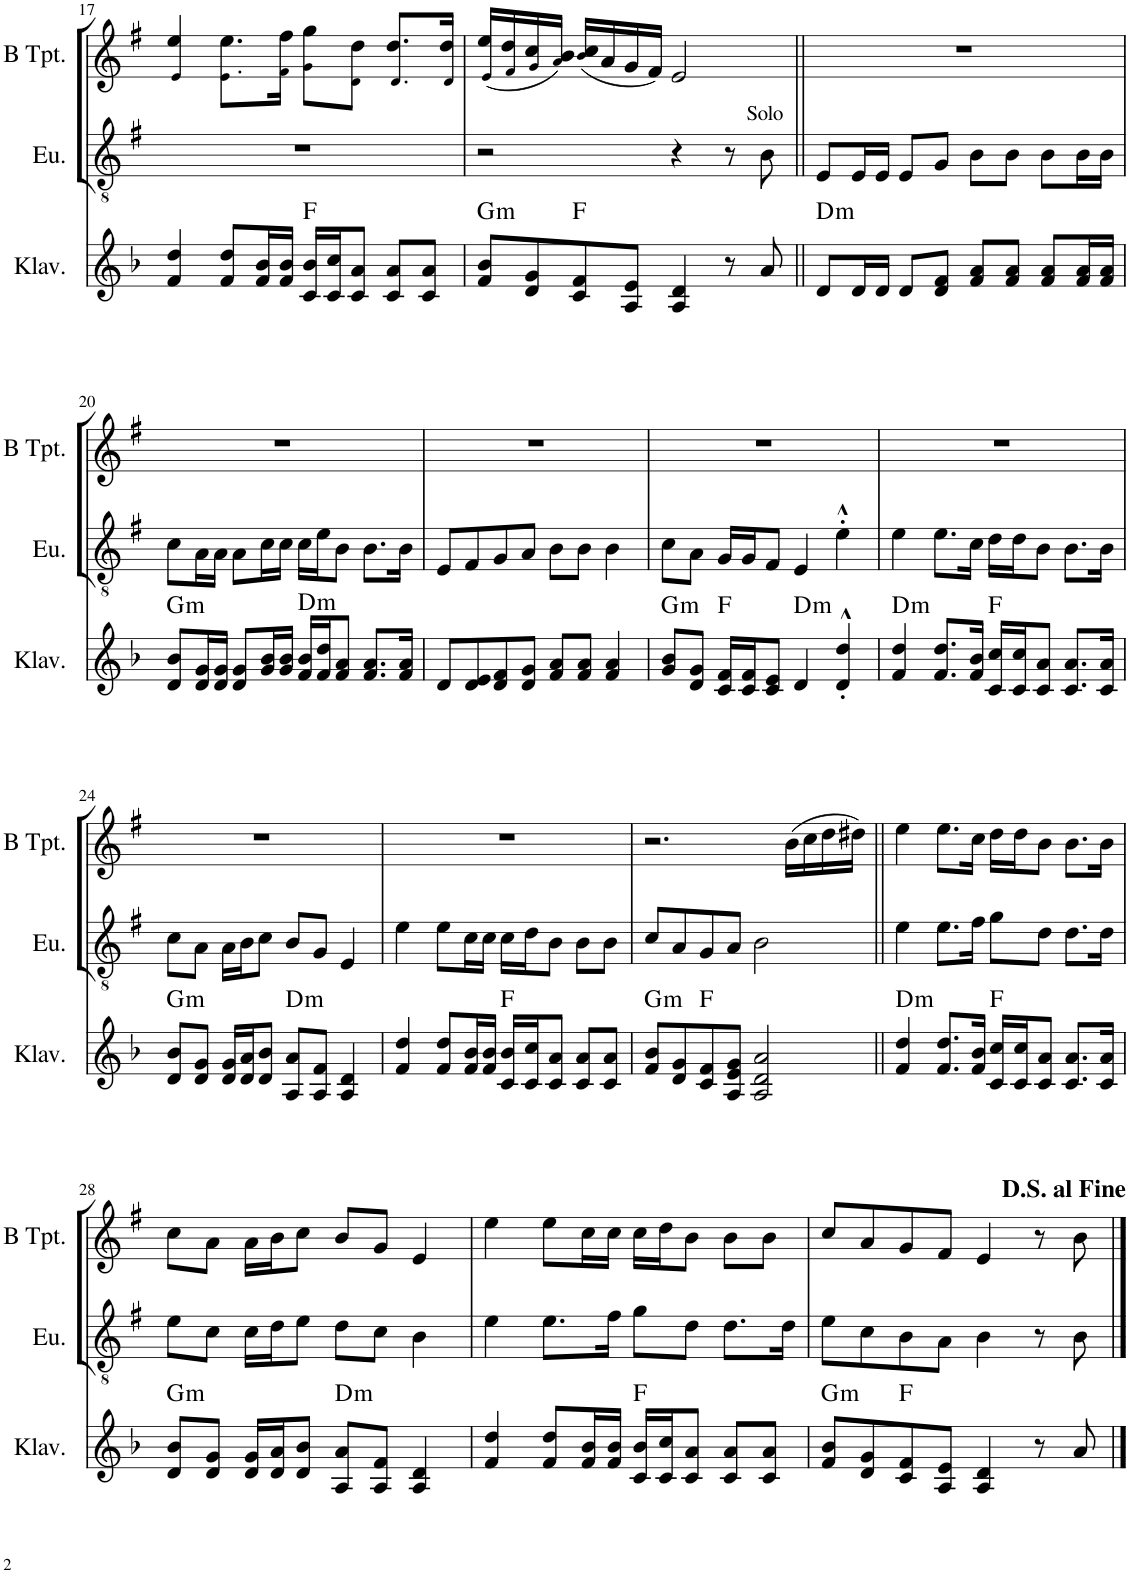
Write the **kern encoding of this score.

**kern	**harte	**kern	**kern
*part3	*part3	*part2	*part1
*staff3	*	*staff2	*staff1
*I"Klavier	*	*I"Euphonium	*I"Trompete in B
*I'Klav.	*	*I'Eu.	*
!!LO:PB:g=z
*clefG2	*	*clefGv2	*clefG2
*	*	*Trd1c2	*Trd1c2
*k[b-]	*	*k[f#]	*k[f#]
*M4/4	*	*M4/4	*M4/4
=17	=17	=17	=17
4f/ 4dd/	.	1r	4e/ 4ee/
8f/ 8dd/L	.	.	8.e\ 8.ee\L
16f/ 16b-/L	.	.	.
16f/ 16b-/JJ	.	.	16f#\ 16ff#\Jk
16c/ 16b-/LL	F:maj	.	8g\ 8gg\L
16c/ 16cc/J	.	.	.
8c/ 8a/J	.	.	8d\ 8dd\J
8c/ 8a/L	.	.	8.d/ 8.dd/L
8c/ 8a/J	.	.	.
.	.	.	16d/ 16dd/Jk
=18	=18	=18	=18
!	!LO:H:kt=m	!	!
8f/ 8b-/L	G:min	2r	(16e/ 16ee/LL
.	.	.	16f#/ 16dd/
8d/ 8g/	.	.	16g/ 16cc/
.	.	.	16a/ 16b/JJ)
8c/ 8f/	F:maj	.	(16b/ 16cc/LL
.	.	.	16a/
8A/ 8e/J	.	.	16g/
.	.	.	16f#/JJ)
4A/ 4d/	.	4r	2e/
8r	.	8r	.
!	!	!LO:TX:a:t=Solo	!
8a/	.	8B\	.
=19||	=19||	=19||	=19||
!	!LO:H:kt=m	!	!
8d/L	D:min	8E/L	1r
16d/L	.	16E/L	.
16d/JJ	.	16E/JJ	.
8d/L	.	8E/L	.
8d/ 8f/J	.	8G/J	.
8f/ 8a/L	.	8B\L	.
8f/ 8a/J	.	8B\J	.
8f/ 8a/L	.	8B\L	.
16f/ 16a/L	.	16B\L	.
16f/ 16a/JJ	.	16B\JJ	.
!!LO:LB:g=z
=20	=20	=20	=20
!	!LO:H:kt=m	!	!
8d/ 8b-/L	G:min	8c\L	1r
16d/ 16g/L	.	16A\L	.
16d/ 16g/JJ	.	16A\JJ	.
8d/ 8g/L	.	8A\L	.
16g/ 16b-/L	.	16c\L	.
16g/ 16b-/JJ	.	16c\JJ	.
!	!LO:H:kt=m	!	!
16f/ 16b-/LL	D:min	16c\LL	.
16f/ 16dd/J	.	16e\J	.
8f/ 8a/J	.	8B\J	.
8.f/ 8.a/L	.	8.B\L	.
16f/ 16a/Jk	.	16B\Jk	.
=21	=21	=21	=21
8d/L	.	8E/L	1r
8d/ 8e/	.	8F#/	.
8d/ 8f/	.	8G/	.
8d/ 8g/J	.	8A/J	.
8f/ 8a/L	.	8B\L	.
8f/ 8a/J	.	8B\J	.
4f/ 4a/	.	4B\	.
=22	=22	=22	=22
!	!LO:H:kt=m	!	!
8g/ 8b-/L	G:min	8c\L	1r
8d/ 8g/J	.	8A\J	.
16c/ 16f/LL	F:maj	16G/LL	.
16c/ 16f/J	.	16G/J	.
8c/ 8e/J	.	8F#/J	.
!	!LO:H:kt=m	!	!
4d/	D:min	4E/	.
4d/'^^ 4dd/'^^	.	4e'^^\	.
=23	=23	=23	=23
!	!LO:H:kt=m	!	!
4f/ 4dd/	D:min	4e\	1r
8.f/ 8.dd/L	.	8.e\L	.
16f/ 16b-/Jk	.	16c\Jk	.
16c/ 16cc/LL	F:maj	16d\LL	.
16c/ 16cc/J	.	16d\J	.
8c/ 8a/J	.	8B\J	.
8.c/ 8.a/L	.	8.B\L	.
16c/ 16a/Jk	.	16B\Jk	.
!!LO:LB:g=z
=24	=24	=24	=24
!	!LO:H:kt=m	!	!
8d/ 8b-/L	G:min	8c\L	1r
8d/ 8g/J	.	8A\J	.
16d/ 16g/LL	.	16A\LL	.
16d/ 16a/J	.	16B\J	.
8d/ 8b-/J	.	8c\J	.
!	!LO:H:kt=m	!	!
8A/ 8a/L	D:min	8B/L	.
8A/ 8f/J	.	8G/J	.
4A/ 4d/	.	4E/	.
=25	=25	=25	=25
4f/ 4dd/	.	4e\	1r
8f/ 8dd/L	.	8e\L	.
16f/ 16b-/L	.	16c\L	.
16f/ 16b-/JJ	.	16c\JJ	.
16c/ 16b-/LL	F:maj	16c\LL	.
16c/ 16cc/J	.	16d\J	.
8c/ 8a/J	.	8B\J	.
8c/ 8a/L	.	8B\L	.
8c/ 8a/J	.	8B\J	.
=26	=26	=26	=26
!	!LO:H:kt=m	!	!
8f/ 8b-/L	G:min	8c/L	2.r
8d/ 8g/	.	8A/	.
8c/ 8f/	F:maj	8G/	.
8A/ 8e/ 8g/J	.	8A/J	.
2A/ 2d/ 2a/	.	2B\	.
.	.	.	(16b\LL
.	.	.	16cc\
.	.	.	16dd\
.	.	.	16dd#X\JJ)
=27||	=27||	=27||	=27||
!	!LO:H:kt=m	!	!
4f/ 4dd/	D:min	4e\	4ee\
8.f/ 8.dd/L	.	8.e\L	8.ee\L
16f/ 16b-/Jk	.	16f#\Jk	16cc\Jk
16c/ 16cc/LL	F:maj	8g\L	16dd\LL
16c/ 16cc/J	.	.	16dd\J
8c/ 8a/J	.	8d\J	8b\J
8.c/ 8.a/L	.	8.d\L	8.b\L
16c/ 16a/Jk	.	16d\Jk	16b\Jk
!!LO:LB:g=z
=28	=28	=28	=28
!	!LO:H:kt=m	!	!
8d/ 8b-/L	G:min	8e\L	8cc\L
8d/ 8g/J	.	8c\J	8a\J
16d/ 16g/LL	.	16c\LL	16a\LL
16d/ 16a/J	.	16d\J	16b\J
8d/ 8b-/J	.	8e\J	8cc\J
!	!LO:H:kt=m	!	!
8A/ 8a/L	D:min	8d\L	8b/L
8A/ 8f/J	.	8c\J	8g/J
4A/ 4d/	.	4B\	4e/
=29	=29	=29	=29
4f/ 4dd/	.	4e\	4ee\
8f/ 8dd/L	.	8.e\L	8ee\L
16f/ 16b-/L	.	.	16cc\L
16f/ 16b-/JJ	.	16f#\Jk	16cc\JJ
16c/ 16b-/LL	F:maj	8g\L	16cc\LL
16c/ 16cc/J	.	.	16dd\J
8c/ 8a/J	.	8d\J	8b\J
8c/ 8a/L	.	8.d\L	8b\L
8c/ 8a/J	.	.	8b\J
.	.	16d\Jk	.
=30	=30	=30	=30
8f/ 8b-/L	G:min	8e\L	8cc/L
8d/ 8g/	.	8c\	8a/
8c/ 8f/	F:maj	8B\	8g/
8A/ 8e/J	.	8A\J	8f#/J
4A/ 4d/	.	4B\	4e/
8r	.	8r	8r
8a/	.	8B\	8b\
!	!LO:H:kt=m	!	!LO:TX:a:t=<b>D.S. al Fine</b>
==	==	==	==
*-	*-	*-	*-
